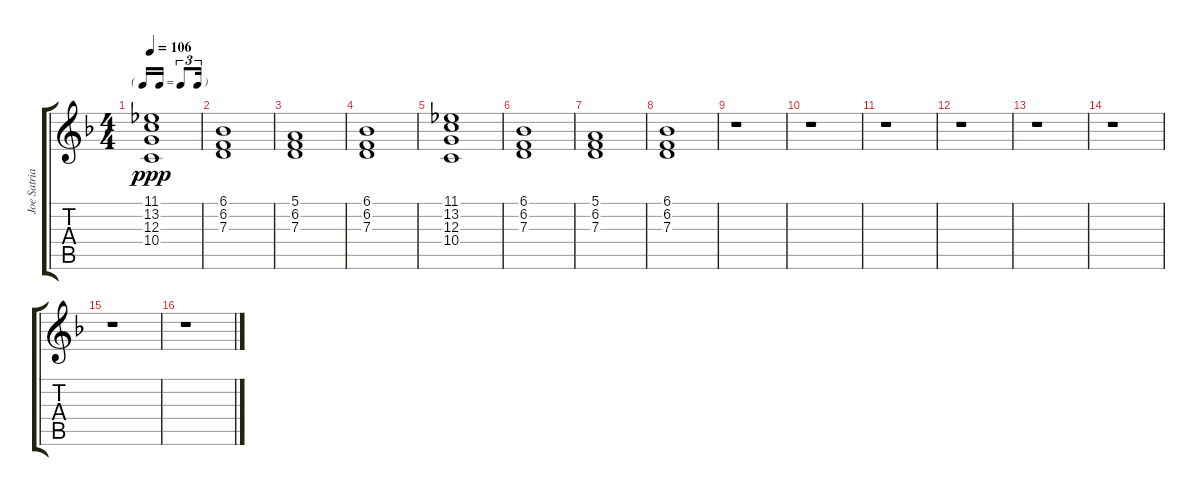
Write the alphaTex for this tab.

\track ("Joe Satriani (Keyboard)" "Joe Satria") {instrument choiraahs}
\staff {score tabs}
\tuning (E4 B3 G3 D3 A2 E2) {hide}
\ts (4 4)
\tf triplet16th
\tempo 106
\clef g2
\ks f
(11.1 13.2 12.3 10.4).1{dy ppp} |
(6.1 6.2 7.3).1 |
(5.1 6.2 7.3).1 |
(6.1 6.2 7.3).1 |
(11.1 13.2 12.3 10.4).1 |
(6.1 6.2 7.3).1 |
(5.1 6.2 7.3).1 |
(6.1 6.2 7.3).1 |
r.1 |
r.1 |
r.1 |
r.1 |
r.1 |
r.1 |
r.1 |
r.1
